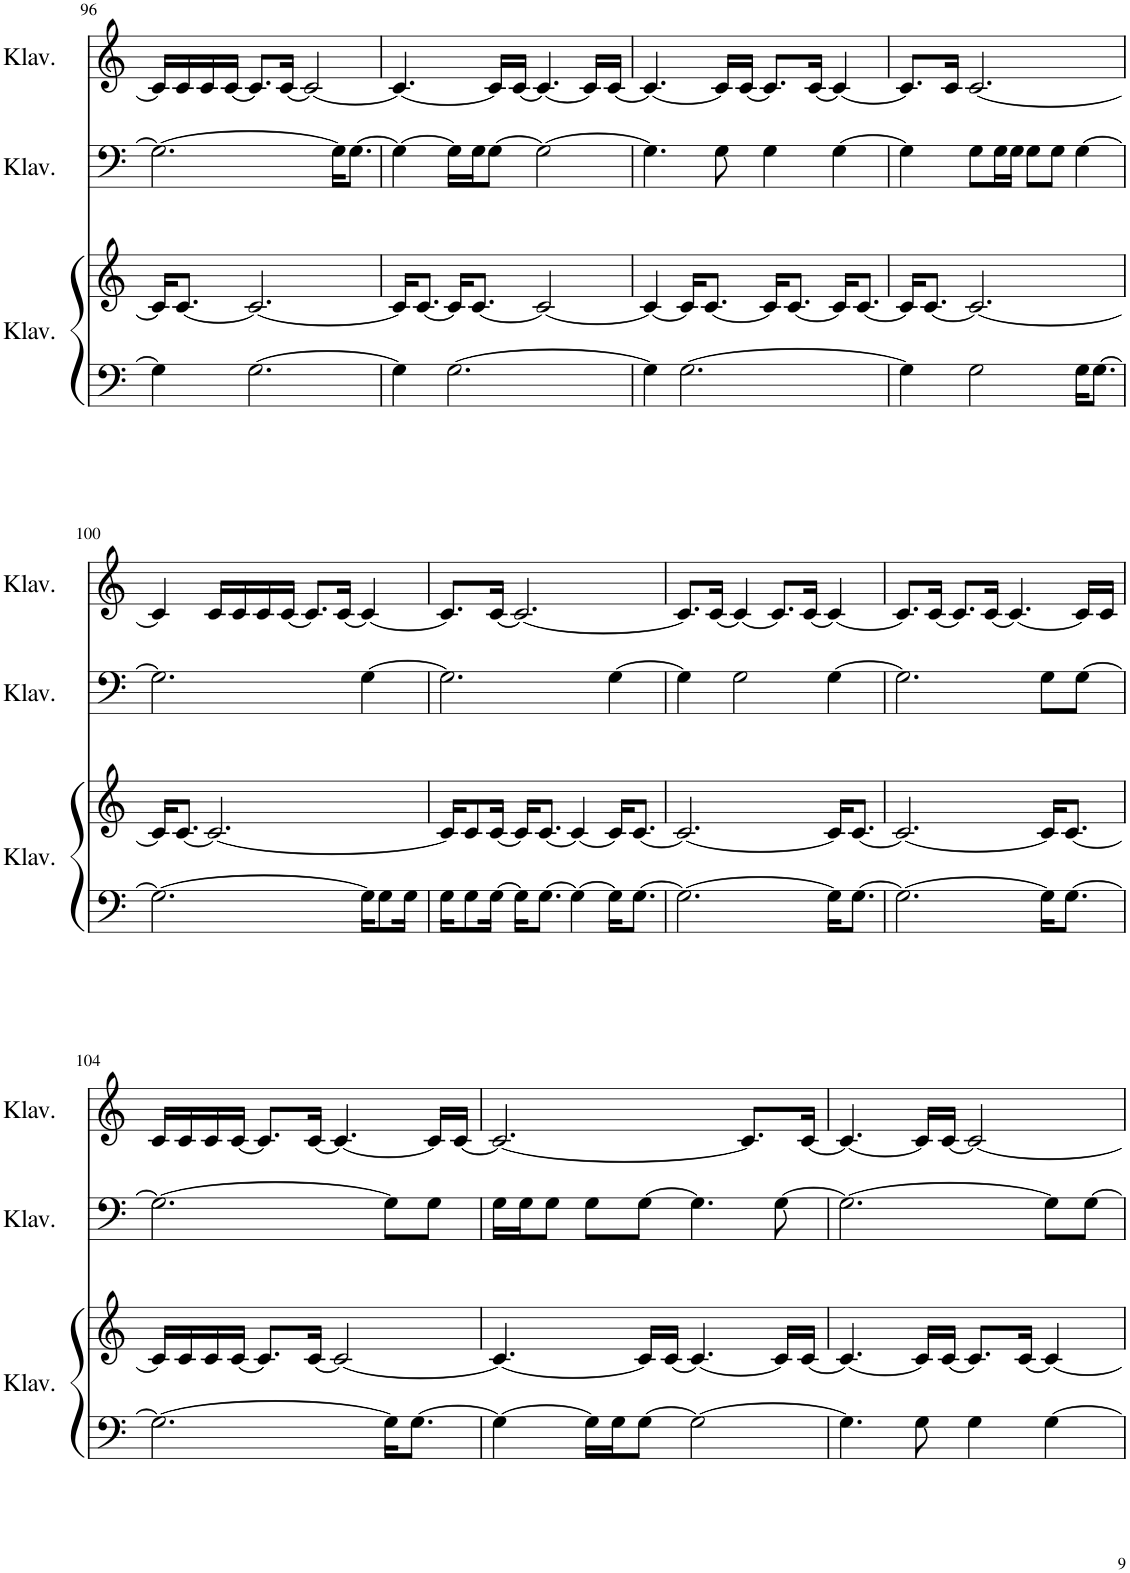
**kern	**kern	**kern	**kern
*part3	*part3	*part2	*part1
*staff4	*staff3	*staff2	*staff1
*I"Klavier	*	*I"Klavier	*I"Klavier
*I'Klav.	*	*I'Klav.	*I'Klav.
!!LO:PB:g=z
*clefF4	*clefG2	*clefF4	*clefG2
*k[]	*k[]	*k[]	*k[]
*M4/4	*M4/4	*M4/4	*M4/4
=96	=96	=96	=96
4G\]	16c/KL]	2.G\_	16c/LL]
.	[8.c/J	.	16c/
.	.	.	16c/
.	.	.	[16c/JJ
[2.G\	2.c/_	.	8.c/L]
.	.	.	[16c/Jk
.	.	.	2c/_
.	.	16G\KL]	.
.	.	[8.G\J	.
=97	=97	=97	=97
4G\]	16c/KL]	4G\_	4.c/_
.	[8.c/J	.	.
[2.G\	16c/KL]	16G\LL]	.
.	[8.c/J	16G\J	.
.	.	[8G\J	16c/LL]
.	.	.	[16c/JJ
.	2c/_	2G\_	4.c/_
.	.	.	16c/LL]
.	.	.	[16c/JJ
=98	=98	=98	=98
4G\]	4c/_	4.G\]	4.c/_
[2.G\	16c/KL]	.	.
.	[8.c/J	.	.
.	.	8G\	16c/LL]
.	.	.	[16c/JJ
.	16c/KL]	4G\	8.c/L]
.	[8.c/J	.	.
.	.	.	[16c/Jk
.	16c/KL]	[4G\	4c/_
.	[8.c/J	.	.
=99	=99	=99	=99
4G\]	16c/KL]	4G\]	8.c/L]
.	[8.c/J	.	.
.	.	.	16c/Jk
2G\	2.c/_	8G\L	[2.c/
.	.	16G\L	.
.	.	16G\JJ	.
.	.	8G\L	.
.	.	8G\J	.
16G\KL	.	[4G\	.
[8.G\J	.	.	.
!!LO:LB:g=z
=100	=100	=100	=100
2.G\_	16c/KL]	2.G\]	4c/]
.	[8.c/J	.	.
.	2.c/_	.	16c/LL
.	.	.	16c/
.	.	.	16c/
.	.	.	[16c/JJ
.	.	.	8.c/L]
.	.	.	[16c/Jk
16G\KL]	.	[4G\	4c/_
8G\	.	.	.
16G\Jk	.	.	.
=101	=101	=101	=101
16G\KL	16c/KL]	2.G\]	8.c/L]
8G\	8c/	.	.
[16G\Jk	[16c/Jk	.	[16c/Jk
16G\KL]	16c/KL]	.	2.c/_
[8.G\J	[8.c/J	.	.
4G\_	4c/_	.	.
16G\KL]	16c/KL]	[4G\	.
[8.G\J	[8.c/J	.	.
=102	=102	=102	=102
2.G\_	2.c/_	4G\]	8.c/L]
.	.	.	[16c/Jk
.	.	2G\	4c/_
.	.	.	8.c/L]
.	.	.	[16c/Jk
16G\KL]	16c/KL]	[4G\	4c/_
[8.G\J	[8.c/J	.	.
=103	=103	=103	=103
2.G\_	2.c/_	2.G\]	8.c/L]
.	.	.	[16c/Jk
.	.	.	8.c/L]
.	.	.	[16c/Jk
.	.	.	4.c/_
16G\KL]	16c/KL]	8G\L	.
[8.G\J	[8.c/J	.	.
.	.	[8G\J	16c/LL]
.	.	.	16c/JJ
!!LO:LB:g=z
=104	=104	=104	=104
2.G\_	16c/LL]	2.G\_	16c/LL
.	16c/	.	16c/
.	16c/	.	16c/
.	[16c/JJ	.	[16c/JJ
.	8.c/L]	.	8.c/L]
.	[16c/Jk	.	[16c/Jk
.	2c/_	.	4.c/_
16G\KL]	.	8G\L]	.
[8.G\J	.	.	.
.	.	8G\J	16c/LL]
.	.	.	[16c/JJ
=105	=105	=105	=105
4G\_	4.c/_	16G\LL	2.c/_
.	.	16G\J	.
.	.	8G\J	.
16G\LL]	.	8G\L	.
16G\J	.	.	.
[8G\J	16c/LL]	[8G\J	.
.	[16c/JJ	.	.
2G\_	4.c/_	4.G\]	.
.	.	.	8.c/L]
.	16c/LL]	[8G\	.
.	[16c/JJ	.	[16c/Jk
=106	=106	=106	=106
4.G\]	4.c/_	2.G\_	4.c/_
8G\	16c/LL]	.	16c/LL]
.	[16c/JJ	.	[16c/JJ
4G\	8.c/L]	.	2c/_
.	[16c/Jk	.	.
[4G\	4c/_	8G\L]	.
.	.	[8G\J	.
=	=	=	=
*-	*-	*-	*-
